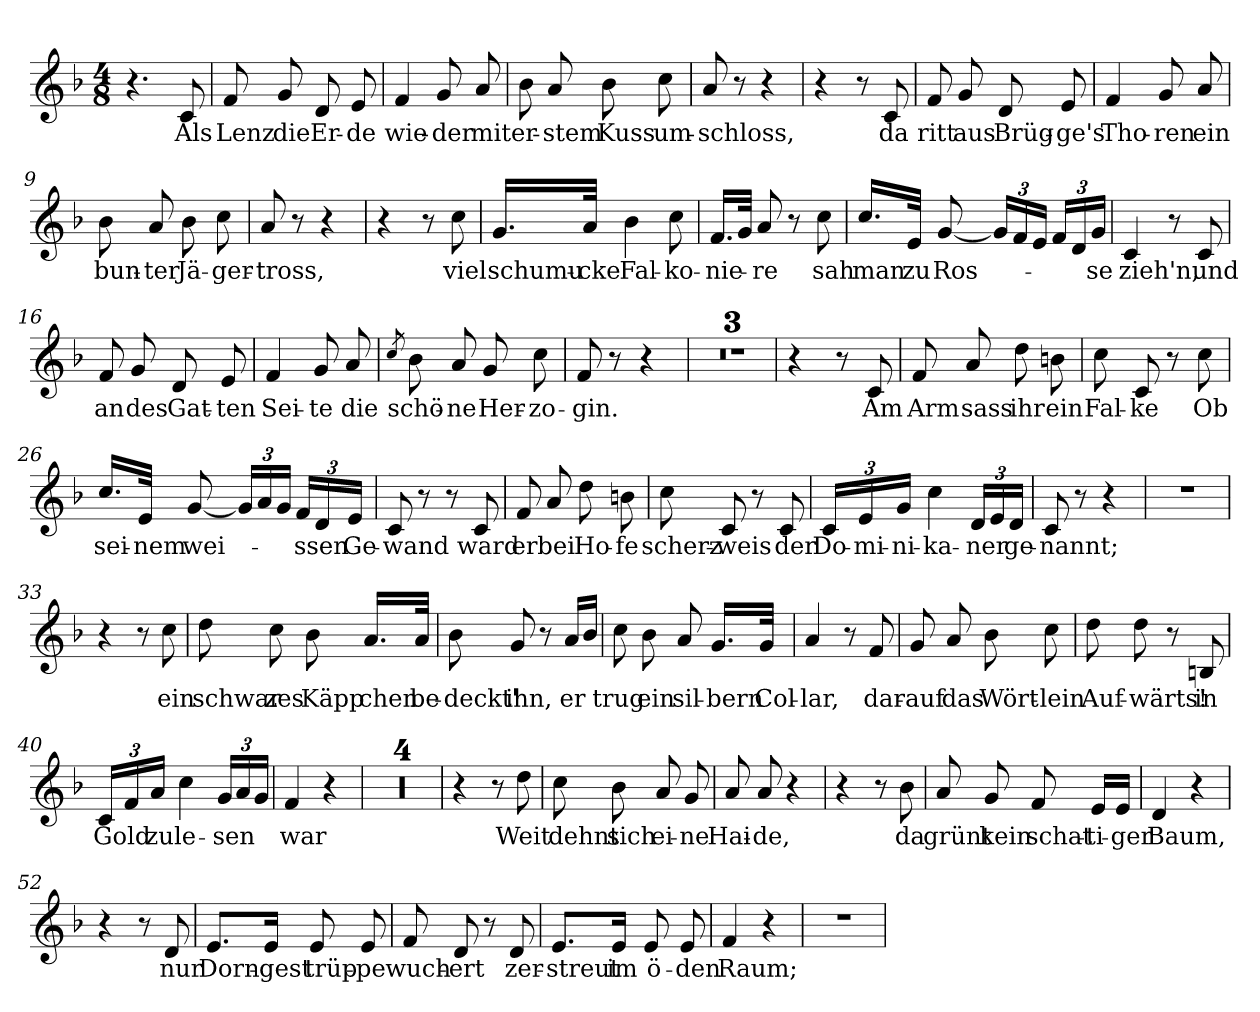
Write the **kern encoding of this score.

**kern	**text
*part1	*part1
*staff1	*staff1
*clefG2	*
*k[b-]	*
*M4/8	*
=1	=1
4.r	.
!	!LO:LY:b
8c/	Als
=2	=2
!	!LO:LY:b
8f/	Lenz
!	!LO:LY:b
8g/	die
!	!LO:LY:b
8d/	Er-
!	!LO:LY:b
8e/	-de
=3	=3
!	!LO:LY:b
4f/	wie-
!	!LO:LY:b
8g/	-der
!	!LO:LY:b
8a/	mit
=4	=4
!	!LO:LY:b
8b-\	er-
!	!LO:LY:b
8a/	-stem
!	!LO:LY:b
8b-\	Kuss
!	!LO:LY:b
8cc\	um-
=5	=5
!	!LO:LY:b
8a/	-schloss,
8r	.
4r	.
=6	=6
4r	.
8r	.
!	!LO:LY:b
8c/	da
=7	=7
!	!LO:LY:b
8f/	ritt
!	!LO:LY:b
8g/	aus
!	!LO:LY:b
8d/	Brüg-
!	!LO:LY:b
8e/	-ge's
=8	=8
!	!LO:LY:b
4f/	Tho-
!	!LO:LY:b
8g/	-ren
!	!LO:LY:b
8a/	ein
!!LO:LB:g=z
=9	=9
!	!LO:LY:b
8b-\	bun-
!	!LO:LY:b
8a/	-ter
!	!LO:LY:b
8b-\	Jä-
!	!LO:LY:b
8cc\	-ger-
=10	=10
!	!LO:LY:b
8a/	-tross,
8r	.
4r	.
=11	=11
4r	.
8r	.
!	!LO:LY:b
8cc\	viel
=12	=12
!	!LO:LY:b
16.g/LL	schumu-
!	!LO:LY:b
32a/JJk	-cke
!	!LO:LY:b
4b-\	Fal-
!	!LO:LY:b
8cc\	-ko-
=13	=13
!	!LO:LY:b
16.f/LL	-nie-
32g/JJk	.
!	!LO:LY:b
8a/	-re
8r	.
!	!LO:LY:b
8cc\	sah
=14	=14
!	!LO:LY:b
16.cc/LL	man
!	!LO:LY:b
32e/JJk	zu
!	!LO:LY:b
[8g/	Ros-
24g/LL]	.
24f/	.
24e/JJ	.
24f/LL	.
24d/	.
!	!LO:LY:b
24g/JJ	-se
=15	=15
!	!LO:LY:b
4c/	zieh'n,
8r	.
!	!LO:LY:b
8c/	und
!!LO:LB:g=z
=16	=16
!	!LO:LY:b
8f/	an
!	!LO:LY:b
8g/	des
!	!LO:LY:b
8d/	Gat-
!	!LO:LY:b
8e/	-ten
=17	=17
!	!LO:LY:b
4f/	Sei-
!	!LO:LY:b
8g/	-te
!	!LO:LY:b
8a/	die
=18	=18
8qcc/	.
!	!LO:LY:b
8b-\	schö-
!	!LO:LY:b
8a/	-ne
!	!LO:LY:b
8g/	Her-
!	!LO:LY:b
8cc\	-zo-
=19	=19
!	!LO:LY:b
8f/	-gin.
8r	.
4r	.
=20	=20
2r	.
=21	=21
2r	.
=22	=22
2r	.
=23	=23
4r	.
8r	.
!	!LO:LY:b
8c/	Am
=24	=24
!	!LO:LY:b
8f/	Arm
!	!LO:LY:b
8a/	sass
!	!LO:LY:b
8dd\	ihr
!	!LO:LY:b
8bn\	ein
=25	=25
!	!LO:LY:b
8cc\	Fal-
!	!LO:LY:b
8c/	-ke
8r	.
!	!LO:LY:b
8cc\	Ob
!!LO:LB:g=z
=26	=26
!	!LO:LY:b
16.cc/LL	sei-
!	!LO:LY:b
32e/JJk	-nem
!	!LO:LY:b
[8g/	wei-
24g/LL]	.
24a/	.
24g/JJ	.
24f/LL	.
!	!LO:LY:b
24d/	-ssen
!	!LO:LY:b
24e/JJ	Ge-
=27	=27
!	!LO:LY:b
8c/	-wand
8r	.
8r	.
!	!LO:LY:b
8c/	ward
=28	=28
!	!LO:LY:b
8f/	er
!	!LO:LY:b
8a/	bei
!	!LO:LY:b
8dd\	Ho-
!	!LO:LY:b
8bn\	-fe
=29	=29
!	!LO:LY:b
8cc\	scherz-
!	!LO:LY:b
8c/	-weis
8r	.
!	!LO:LY:b
8c/	der
=30	=30
!	!LO:LY:b
24c/LL	Do-
!	!LO:LY:b
24e/	-mi-
!	!LO:LY:b
24g/JJ	-ni-
!	!LO:LY:b
4cc\	-ka-
!	!LO:LY:b
24d/LL	-ner
24e/	.
!	!LO:LY:b
24d/JJ	ge-
=31	=31
!	!LO:LY:b
8c/	-nannt;
8r	.
4r	.
=32	=32
2r	.
!!LO:LB:g=z
=33	=33
4r	.
8r	.
!	!LO:LY:b
8cc\	ein
=34	=34
!	!LO:LY:b
8dd\	schwar
!	!LO:LY:b
8cc\	zes
!	!LO:LY:b
8b-\	Käpp
!	!LO:LY:b
16.a/LL	chen
!	!LO:LY:b
32a/JJk	be-
=35	=35
!	!LO:LY:b
8b-\	-deckt'
!	!LO:LY:b
8g/	ihn,
8r	.
!	!LO:LY:b
16a/LL	er
16b-/JJ	.
=36	=36
!	!LO:LY:b
8cc\	trug
!	!LO:LY:b
8b-\	ein
!	!LO:LY:b
8a/	sil-
!	!LO:LY:b
16.g/LL	-bern
!	!LO:LY:b
32g/JJk	Col-
=37	=37
!	!LO:LY:b
4a/	-lar,
8r	.
!	!LO:LY:b
8f/	dar-
=38	=38
!	!LO:LY:b
8g/	-auf
!	!LO:LY:b
8a/	das
!	!LO:LY:b
8b-\	Wört-
!	!LO:LY:b
8cc\	-lein
!!LO:LB:g=z
=39	=39
!	!LO:LY:b
8dd\	Auf-
!	!LO:LY:b
8dd\	-wärts!
8r	.
!	!LO:LY:b
8Bn/	in
=40	=40
!	!LO:LY:b
24c/LL	Gold
24f/	.
!	!LO:LY:b
24a/JJ	zu
!	!LO:LY:b
4cc\	le-
!	!LO:LY:b
24g/LL	-sen
24a/	.
24g/JJ	.
=41	=41
!	!LO:LY:b
4f/	war
4r	.
=42	=42
2r	.
=43	=43
2r	.
=44	=44
2r	.
=45	=45
2r	.
=46	=46
4r	.
8r	.
!	!LO:LY:b
8dd\	Weit
=47	=47
!	!LO:LY:b
8cc\	dehnt
!	!LO:LY:b
8b-\	sich
!	!LO:LY:b
8a/	ei-
!	!LO:LY:b
8g/	-ne
=48	=48
!	!LO:LY:b
8a/	Hai-
!	!LO:LY:b
8a/	-de,
4r	.
=49	=49
4r	.
8r	.
!	!LO:LY:b
8b-\	da
!!LO:LB:g=z
=50	=50
!	!LO:LY:b
8a/	grünt
!	!LO:LY:b
8g/	kein
!	!LO:LY:b
8f/	schat-
!	!LO:LY:b
16e/LL	-ti-
!	!LO:LY:b
16e/JJ	-ger
=51	=51
!	!LO:LY:b
4d/	Baum,
4r	.
=52	=52
4r	.
8r	.
!	!LO:LY:b
8d/	nur
=53	=53
!	!LO:LY:b
8.e/L	Dorn-
!	!LO:LY:b
16e/Jk	-gest
!	!LO:LY:b
8e/	trüp-
!	!LO:LY:b
8e/	-pe
=54	=54
!	!LO:LY:b
8f/	wuch-
!	!LO:LY:b
8d/	-ert
8r	.
!	!LO:LY:b
8d/	zer-
=55	=55
!	!LO:LY:b
8.e/L	-streut
!	!LO:LY:b
16e/Jk	im
!	!LO:LY:b
8e/	ö-
!	!LO:LY:b
8e/	-den
=56	=56
!	!LO:LY:b
4f/	Raum;
4r	.
=57	=57
2r	.
=	=
*-	*-
